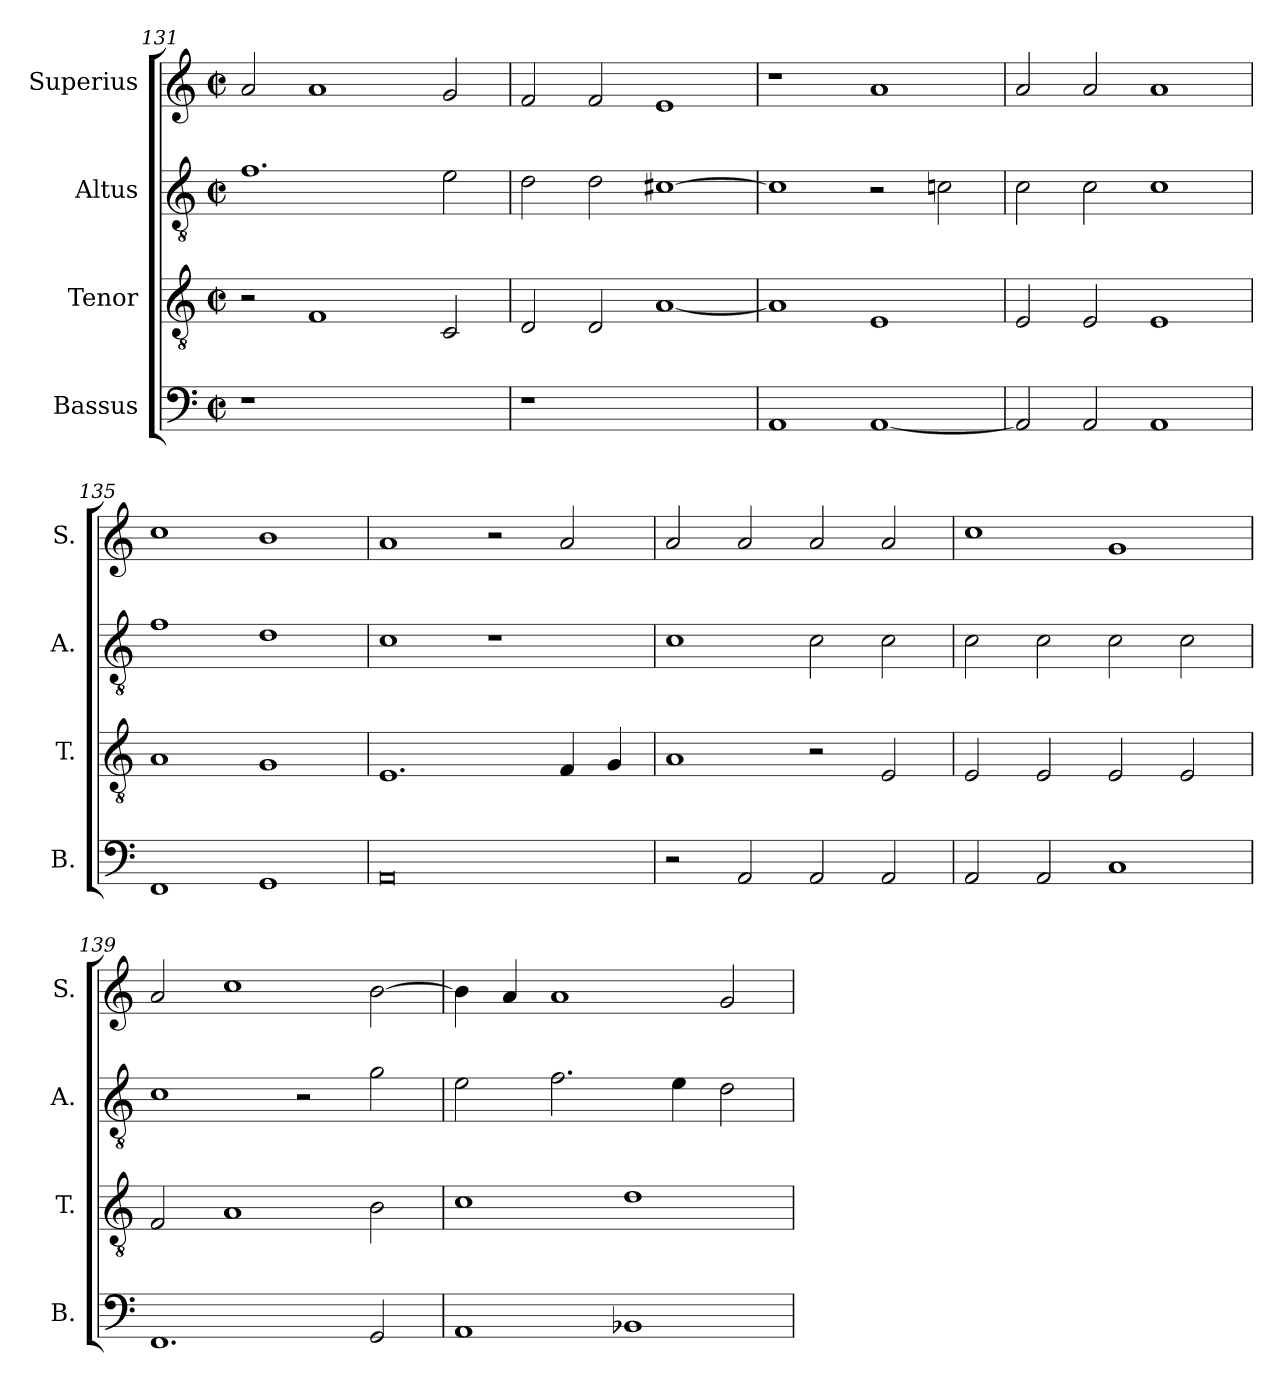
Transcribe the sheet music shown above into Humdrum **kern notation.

**kern	**kern	**kern	**kern
*part4	*part3	*part2	*part1
*staff4	*staff3	*staff2	*staff1
*I"Bassus	*I"Tenor	*I"Altus	*I"Superius
*I'B.	*I'T.	*I'A.	*I'S.
!!LO:LB:g=z
*clefF4	*clefGv2	*clefGv2	*clefG2
*	*ITrd7c12	*ITrd7c12	*
*k[]	*k[]	*k[]	*k[]
*C:	*C:	*C:	*C:
*M2/2	*M2/2	*M2/2	*M2/2
*met(c|)	*met(c|)	*met(c|)	*met(c|)
=131	=131	=131	=131
!LO:N:vis=1	!	!	!
1r	2r	1.Fi	2ai/
.	1FFi	.	1ai
1ryy	.	.	.
.	2CCi/	2Ei\	2gi/
=132	=132	=132	=132
!LO:N:vis=1	!	!	!
1r	2DDi/	2Di\	2fi/
.	2DDi/	2Di\	2fi/
1ryy	[<1AAi	[>1C#Xi	1ei
=133	=133	=133	=133
1AAi	1AAi]	1C#i]	1r
[<1AAi	1EEi	2r	1ai
.	.	2Ci\	.
=134	=134	=134	=134
2AAi/]	2EEi/	2Ci\	2ai/
2AAi/	2EEi/	2Ci\	2ai/
1AAi	1EEi	1Ci	1ai
=135	=135	=135	=135
1FFi	1AAi	1Fi	1cci
1GGi	1GGi	1Di	1bi
=136	=136	=136	=136
0AAi	1.EEi	1Ci	1ai
.	.	1r	2r
.	4FFi/	.	2ai/
.	4GGi/	.	.
!!LO:LB:g=z
=137	=137	=137	=137
2r	1AAi	1Ci	2ai/
2AAi/	.	.	2ai/
2AAi/	2r	2Ci\	2ai/
2AAi/	2EEi/	2Ci\	2ai/
=138	=138	=138	=138
2AAi/	2EEi/	2Ci\	1cci
2AAi/	2EEi/	2Ci\	.
1Ci	2EEi/	2Ci\	1gi
.	2EEi/	2Ci\	.
=139	=139	=139	=139
1.FFi	2FFi/	1Ci	2ai/
.	1AAi	.	1cci
.	.	2r	.
2GGi/	2BBi\	2Gi\	[>2bi\
=140	=140	=140	=140
1AAi	1Ci	2Ei\	4bi\]
.	.	.	4ai/
.	.	2.Fi\	1ai
1BB-Xi	1Di	.	.
.	.	4Ei\	.
.	.	2Di\	2gi/
=	=	=	=
*-	*-	*-	*-
